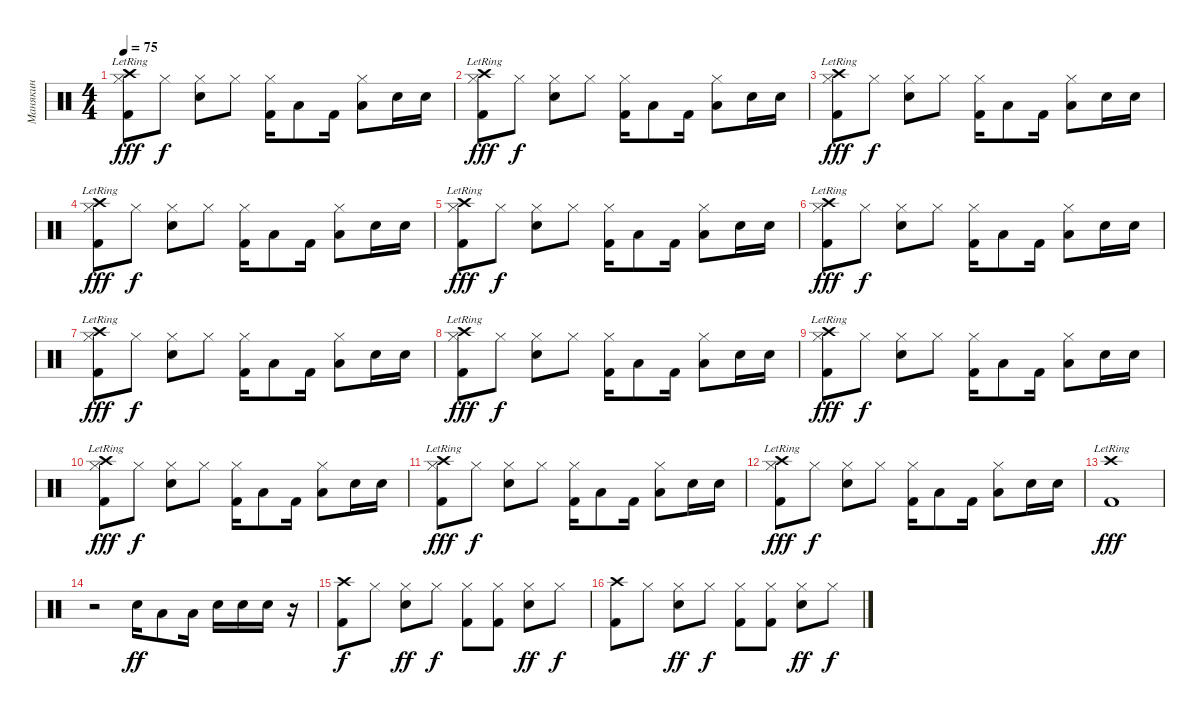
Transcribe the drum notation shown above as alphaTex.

\track ("Манякин" "Манякин") {instrument percussion}
\staff {score}
\articulation defaults
\ts (4 4)
\tempo 75
\clef neutral
\ks c
("Hi-Hat (closed)" "Kick (hit) 2" "Crash high (hit)"{lr}).8{dy fff} "Hi-Hat (closed)".8{dy f} ("Hi-Hat (closed)" "Snare (hit) 2").8 "Hi-Hat (closed)".8 ("Kick (hit) 2" "Hi-Hat (closed)").16 "Low Tom (hit)".8 "Kick (hit) 2".16 ("Low Tom (hit)" "Hi-Hat (closed)").8 "Snare (hit) 2".16 "Snare (hit) 2".16 |
("Hi-Hat (closed)" "Kick (hit) 2" "Crash high (hit)"{lr}).8{dy fff} "Hi-Hat (closed)".8{dy f} ("Hi-Hat (closed)" "Snare (hit) 2").8 "Hi-Hat (closed)".8 ("Kick (hit) 2" "Hi-Hat (closed)").16 "Low Tom (hit)".8 "Kick (hit) 2".16 ("Low Tom (hit)" "Hi-Hat (closed)").8 "Snare (hit) 2".16 "Snare (hit) 2".16 |
("Hi-Hat (closed)" "Kick (hit) 2" "Crash high (hit)"{lr}).8{dy fff} "Hi-Hat (closed)".8{dy f} ("Hi-Hat (closed)" "Snare (hit) 2").8 "Hi-Hat (closed)".8 ("Kick (hit) 2" "Hi-Hat (closed)").16 "Low Tom (hit)".8 "Kick (hit) 2".16 ("Low Tom (hit)" "Hi-Hat (closed)").8 "Snare (hit) 2".16 "Snare (hit) 2".16 |
("Hi-Hat (closed)" "Kick (hit) 2" "Crash high (hit)"{lr}).8{dy fff} "Hi-Hat (closed)".8{dy f} ("Hi-Hat (closed)" "Snare (hit) 2").8 "Hi-Hat (closed)".8 ("Kick (hit) 2" "Hi-Hat (closed)").16 "Low Tom (hit)".8 "Kick (hit) 2".16 ("Low Tom (hit)" "Hi-Hat (closed)").8 "Snare (hit) 2".16 "Snare (hit) 2".16 |
("Hi-Hat (closed)" "Kick (hit) 2" "Crash high (hit)"{lr}).8{dy fff} "Hi-Hat (closed)".8{dy f} ("Hi-Hat (closed)" "Snare (hit) 2").8 "Hi-Hat (closed)".8 ("Kick (hit) 2" "Hi-Hat (closed)").16 "Low Tom (hit)".8 "Kick (hit) 2".16 ("Low Tom (hit)" "Hi-Hat (closed)").8 "Snare (hit) 2".16 "Snare (hit) 2".16 |
("Hi-Hat (closed)" "Kick (hit) 2" "Crash high (hit)"{lr}).8{dy fff} "Hi-Hat (closed)".8{dy f} ("Hi-Hat (closed)" "Snare (hit) 2").8 "Hi-Hat (closed)".8 ("Kick (hit) 2" "Hi-Hat (closed)").16 "Low Tom (hit)".8 "Kick (hit) 2".16 ("Low Tom (hit)" "Hi-Hat (closed)").8 "Snare (hit) 2".16 "Snare (hit) 2".16 |
("Hi-Hat (closed)" "Kick (hit) 2" "Crash high (hit)"{lr}).8{dy fff} "Hi-Hat (closed)".8{dy f} ("Hi-Hat (closed)" "Snare (hit) 2").8 "Hi-Hat (closed)".8 ("Kick (hit) 2" "Hi-Hat (closed)").16 "Low Tom (hit)".8 "Kick (hit) 2".16 ("Low Tom (hit)" "Hi-Hat (closed)").8 "Snare (hit) 2".16 "Snare (hit) 2".16 |
("Hi-Hat (closed)" "Kick (hit) 2" "Crash high (hit)"{lr}).8{dy fff} "Hi-Hat (closed)".8{dy f} ("Hi-Hat (closed)" "Snare (hit) 2").8 "Hi-Hat (closed)".8 ("Kick (hit) 2" "Hi-Hat (closed)").16 "Low Tom (hit)".8 "Kick (hit) 2".16 ("Low Tom (hit)" "Hi-Hat (closed)").8 "Snare (hit) 2".16 "Snare (hit) 2".16 |
("Hi-Hat (closed)" "Kick (hit) 2" "Crash high (hit)"{lr}).8{dy fff} "Hi-Hat (closed)".8{dy f} ("Hi-Hat (closed)" "Snare (hit) 2").8 "Hi-Hat (closed)".8 ("Kick (hit) 2" "Hi-Hat (closed)").16 "Low Tom (hit)".8 "Kick (hit) 2".16 ("Low Tom (hit)" "Hi-Hat (closed)").8 "Snare (hit) 2".16 "Snare (hit) 2".16 |
("Hi-Hat (closed)" "Kick (hit) 2" "Crash high (hit)"{lr}).8{dy fff} "Hi-Hat (closed)".8{dy f} ("Hi-Hat (closed)" "Snare (hit) 2").8 "Hi-Hat (closed)".8 ("Kick (hit) 2" "Hi-Hat (closed)").16 "Low Tom (hit)".8 "Kick (hit) 2".16 ("Low Tom (hit)" "Hi-Hat (closed)").8 "Snare (hit) 2".16 "Snare (hit) 2".16 |
("Hi-Hat (closed)" "Kick (hit) 2" "Crash high (hit)"{lr}).8{dy fff} "Hi-Hat (closed)".8{dy f} ("Hi-Hat (closed)" "Snare (hit) 2").8 "Hi-Hat (closed)".8 ("Kick (hit) 2" "Hi-Hat (closed)").16 "Low Tom (hit)".8 "Kick (hit) 2".16 ("Low Tom (hit)" "Hi-Hat (closed)").8 "Snare (hit) 2".16 "Snare (hit) 2".16 |
("Hi-Hat (closed)" "Kick (hit) 2" "Crash high (hit)"{lr}).8{dy fff} "Hi-Hat (closed)".8{dy f} ("Hi-Hat (closed)" "Snare (hit) 2").8 "Hi-Hat (closed)".8 ("Kick (hit) 2" "Hi-Hat (closed)").16 "Low Tom (hit)".8 "Kick (hit) 2".16 ("Low Tom (hit)" "Hi-Hat (closed)").8 "Snare (hit) 2".16 "Snare (hit) 2".16 |
("Crash high (hit)"{lr} "Kick (hit) 2").1{dy fff} |
r.2 "Snare (hit) 2".16{dy ff} "Low Tom (hit)".8 "Low Tom (hit)".16 "Snare (hit) 2".16 "Snare (hit) 2".16 "Snare (hit) 2".16 r.16 |
("Crash high (hit)" "Kick (hit) 2").8{dy f} "Hi-Hat (closed)".8 ("Hi-Hat (closed)" "Snare (hit) 2").8{dy ff} "Hi-Hat (closed)".8{dy f} ("Hi-Hat (closed)" "Kick (hit) 2").8 ("Hi-Hat (closed)" "Kick (hit) 2").8 ("Hi-Hat (closed)" "Snare (hit) 2").8{dy ff} "Hi-Hat (closed)".8{dy f} |
("Crash high (hit)" "Kick (hit) 2").8 "Hi-Hat (closed)".8 ("Hi-Hat (closed)" "Snare (hit) 2").8{dy ff} "Hi-Hat (closed)".8{dy f} ("Hi-Hat (closed)" "Kick (hit) 2").8 ("Hi-Hat (closed)" "Kick (hit) 2").8 ("Hi-Hat (closed)" "Snare (hit) 2").8{dy ff} "Hi-Hat (closed)".8{dy f}
